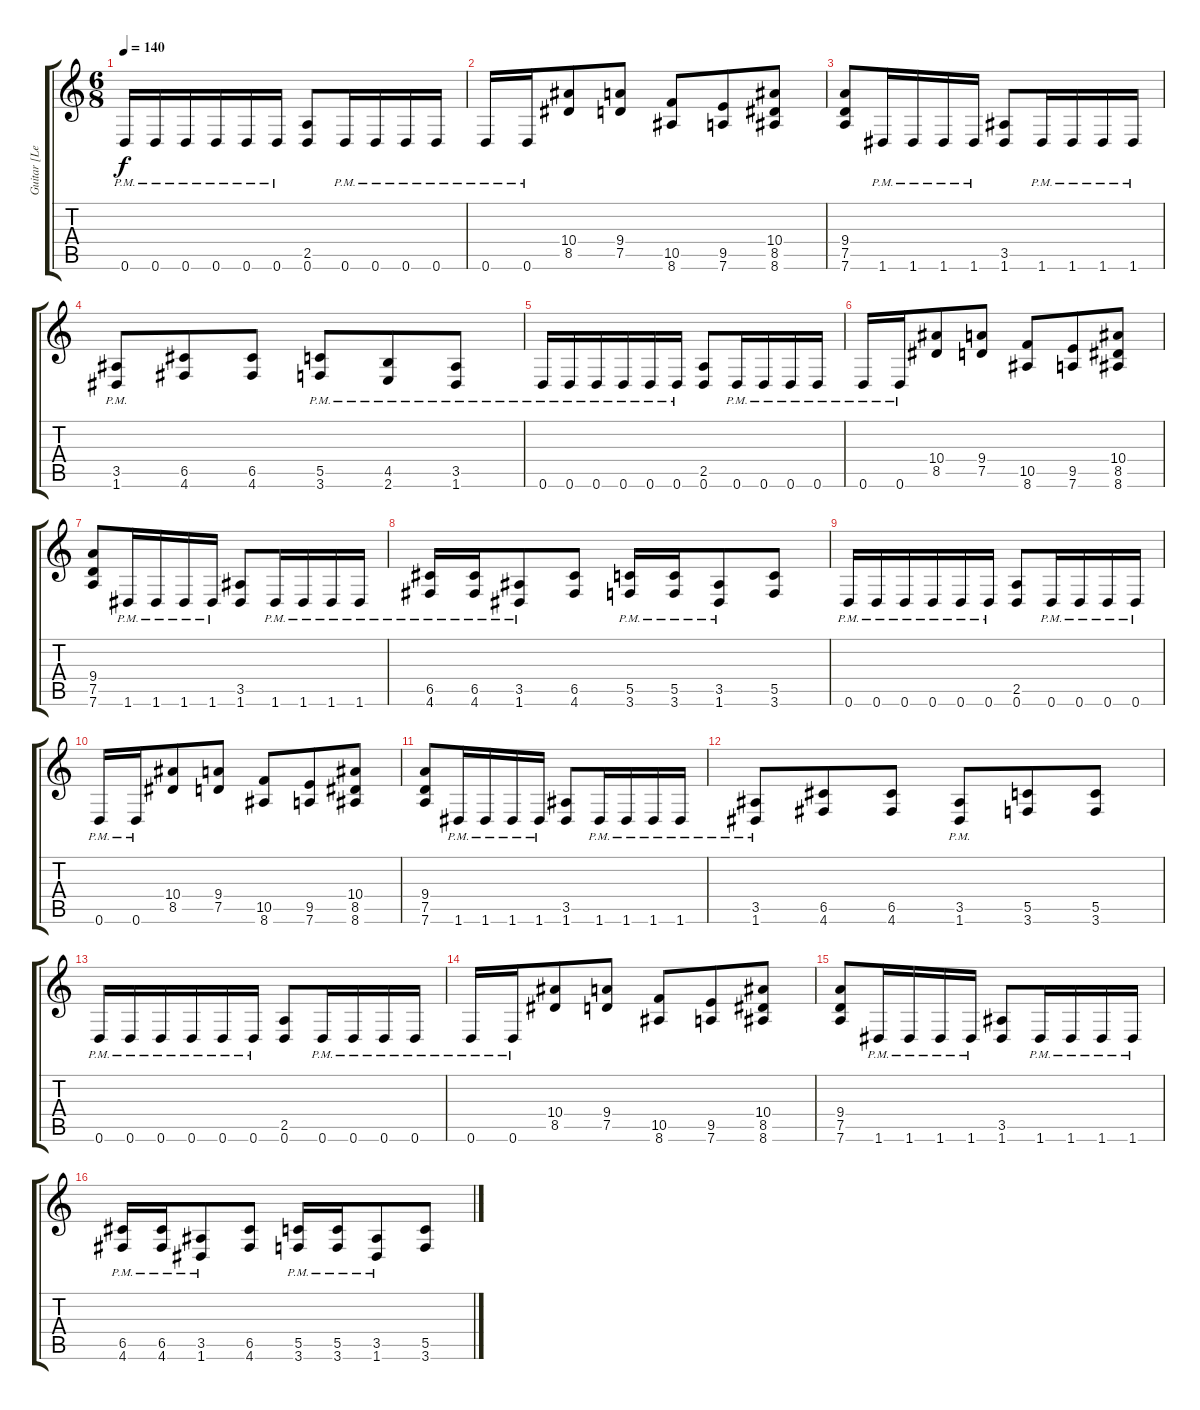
\track ("Guitar [Left]" "Guitar [Le") {instrument distortionguitar}
\staff {score tabs}
\tuning (D4 A3 F3 C3 G2 D2) {hide}
\ts (6 8)
\tempo 140
\clef g2
\ks c
0.6{pm}.16{dy f} 0.6{pm}.16 0.6{pm}.16 0.6{pm}.16 0.6{pm}.16 0.6{pm}.16 (2.5 0.6).8 0.6{pm}.16 0.6{pm}.16 0.6{pm}.16 0.6{pm}.16 |
0.6{pm}.16 0.6{pm}.16 (10.4 8.5).8 (9.4 7.5).8 (10.5 8.6).8 (9.5 7.6).8 (10.4 8.5 8.6).8 |
(9.4 7.5 7.6).8 1.6{pm}.16 1.6{pm}.16 1.6{pm}.16 1.6{pm}.16 (3.5 1.6).8 1.6{pm}.16 1.6{pm}.16 1.6{pm}.16 1.6{pm}.16 |
(3.5{pm} 1.6{pm}).8 (6.5 4.6).8 (6.5 4.6).8 (5.5{pm} 3.6{pm}).8 (4.5{pm} 2.6{pm}).8 (3.5{pm} 1.6{pm}).8 |
0.6{pm}.16 0.6{pm}.16 0.6{pm}.16 0.6{pm}.16 0.6{pm}.16 0.6{pm}.16 (2.5 0.6).8 0.6{pm}.16 0.6{pm}.16 0.6{pm}.16 0.6{pm}.16 |
0.6{pm}.16 0.6{pm}.16 (10.4 8.5).8 (9.4 7.5).8 (10.5 8.6).8 (9.5 7.6).8 (10.4 8.5 8.6).8 |
(9.4 7.5 7.6).8 1.6{pm}.16 1.6{pm}.16 1.6{pm}.16 1.6{pm}.16 (3.5 1.6).8 1.6{pm}.16 1.6{pm}.16 1.6{pm}.16 1.6{pm}.16 |
(6.5{pm} 4.6{pm}).16 (6.5{pm} 4.6{pm}).16 (3.5{pm} 1.6{pm}).8 (6.5 4.6).8 (5.5{pm} 3.6{pm}).16 (5.5{pm} 3.6{pm}).16 (3.5{pm} 1.6{pm}).8 (5.5 3.6).8 |
0.6{pm}.16 0.6{pm}.16 0.6{pm}.16 0.6{pm}.16 0.6{pm}.16 0.6{pm}.16 (2.5 0.6).8 0.6{pm}.16 0.6{pm}.16 0.6{pm}.16 0.6{pm}.16 |
0.6{pm}.16 0.6{pm}.16 (10.4 8.5).8 (9.4 7.5).8 (10.5 8.6).8 (9.5 7.6).8 (10.4 8.5 8.6).8 |
(9.4 7.5 7.6).8 1.6{pm}.16 1.6{pm}.16 1.6{pm}.16 1.6{pm}.16 (3.5 1.6).8 1.6{pm}.16 1.6{pm}.16 1.6{pm}.16 1.6{pm}.16 |
(3.5{pm} 1.6{pm}).8 (6.5 4.6).8 (6.5 4.6).8 (3.5{pm} 1.6{pm}).8 (5.5 3.6).8 (5.5 3.6).8 |
0.6{pm}.16 0.6{pm}.16 0.6{pm}.16 0.6{pm}.16 0.6{pm}.16 0.6{pm}.16 (2.5 0.6).8 0.6{pm}.16 0.6{pm}.16 0.6{pm}.16 0.6{pm}.16 |
0.6{pm}.16 0.6{pm}.16 (10.4 8.5).8 (9.4 7.5).8 (10.5 8.6).8 (9.5 7.6).8 (10.4 8.5 8.6).8 |
(9.4 7.5 7.6).8 1.6{pm}.16 1.6{pm}.16 1.6{pm}.16 1.6{pm}.16 (3.5 1.6).8 1.6{pm}.16 1.6{pm}.16 1.6{pm}.16 1.6{pm}.16 |
(6.5{pm} 4.6{pm}).16 (6.5{pm} 4.6{pm}).16 (3.5{pm} 1.6{pm}).8 (6.5 4.6).8 (5.5{pm} 3.6{pm}).16 (5.5{pm} 3.6{pm}).16 (3.5{pm} 1.6{pm}).8 (5.5 3.6).8
